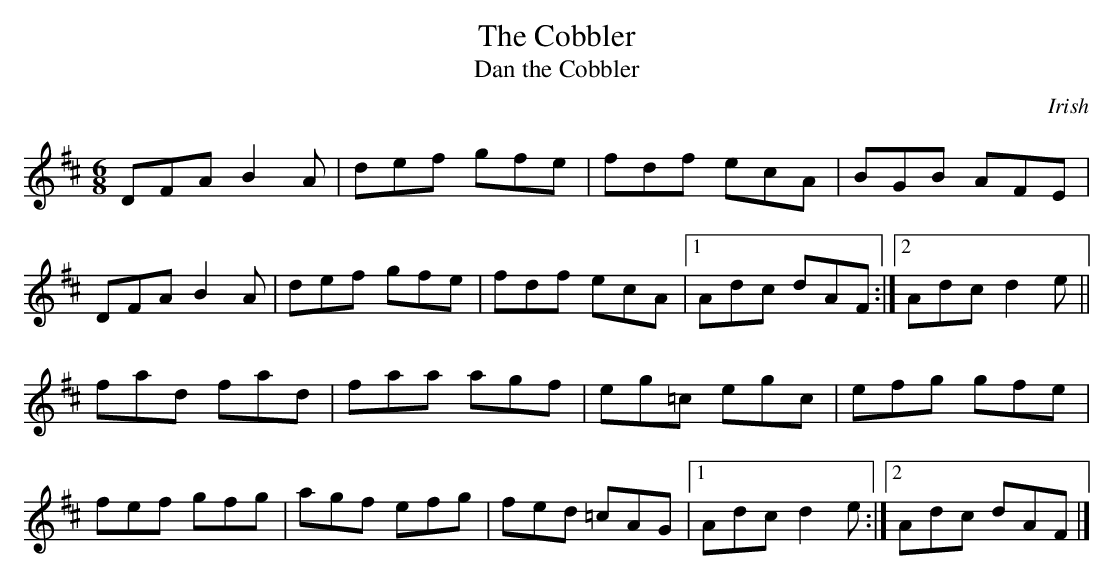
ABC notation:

X:1
T:The Cobbler
T:Dan the Cobbler
M:6/8
K:D
DFA B2 A | def gfe | fdf ecA | BGB AFE |
DFA B2 A | def gfe | fdf ecA |1 Adc dAF :|2 Adc d2 e ||
fad fad | faa agf | eg=c egc | efg gfe |
fef gfg | agf efg | fed =cAG |1 Adc d2 e :|2 Adc dAF |]
